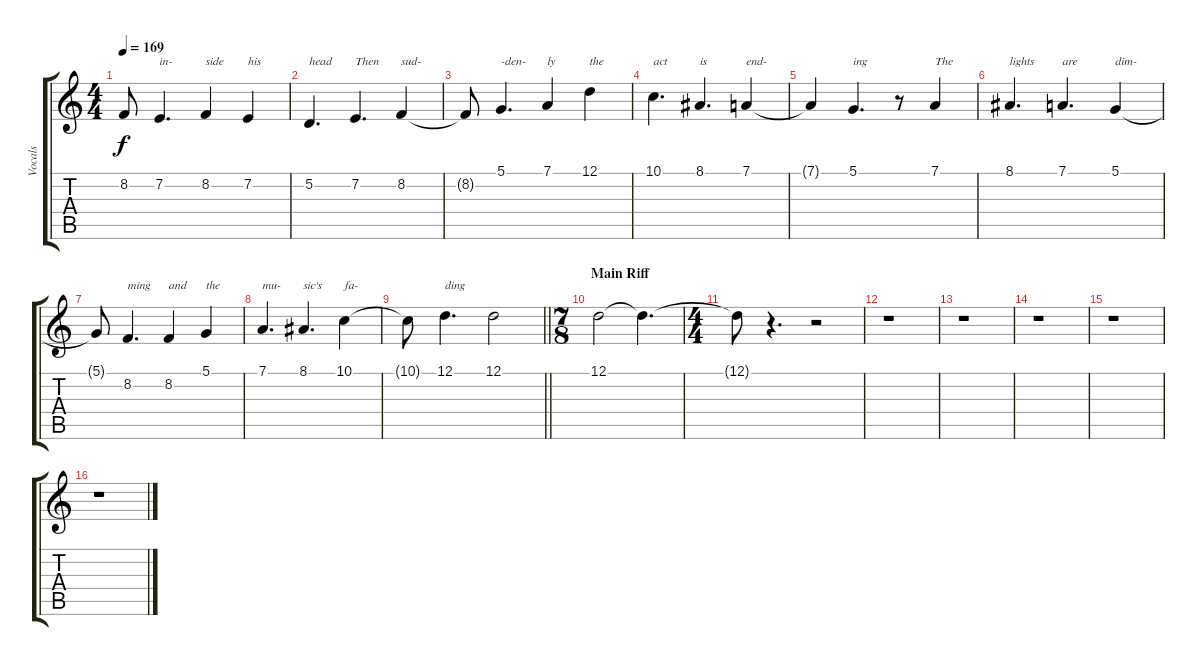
\track ("Vocals" "Vocals") {instrument trumpet}
\staff {score tabs}
\tuning (D4 A3 F3 C3 G2 D2) {hide}
\ts (4 4)
\tempo 169
\clef g2
\ks c
8.2{t}.8{dy f} 7.2.4{d txt "in-"} 8.2.4{txt "side"} 7.2.4{txt "his"} |
5.2.4{d txt "head"} 7.2.4{d txt "Then"} 8.2.4{txt "sud-"} |
8.2{t}.8 5.1.4{d txt "-den-"} 7.1.4{txt "ly"} 12.1.4{txt "the"} |
10.1.4{d txt "act"} 8.1.4{d txt "is"} 7.1.4{txt "end-"} |
7.1{t}.4 5.1.4{d txt "ing"} r.8 7.1.4{txt "The"} |
8.1.4{d txt "lights"} 7.1.4{d txt "are"} 5.1.4{txt "dim-"} |
5.1{t}.8 8.2.4{d txt "ming"} 8.2.4{txt "and"} 5.1.4{txt "the"} |
7.1.4{d txt "mu-"} 8.1.4{d txt "sic's"} 10.1.4{txt "fa-"} |
\barLineRight lightlight
10.1{t}.8 12.1.4{d txt "ding"} 12.1.2 |
\ts (7 8)
\section ("" "Main Riff")
12.1.2 12.1{t}.4{d} |
\ts (4 4)
12.1{t}.8 r.4{d} r.2 |
r.1 |
r.1 |
r.1 |
r.1 |
r.1
